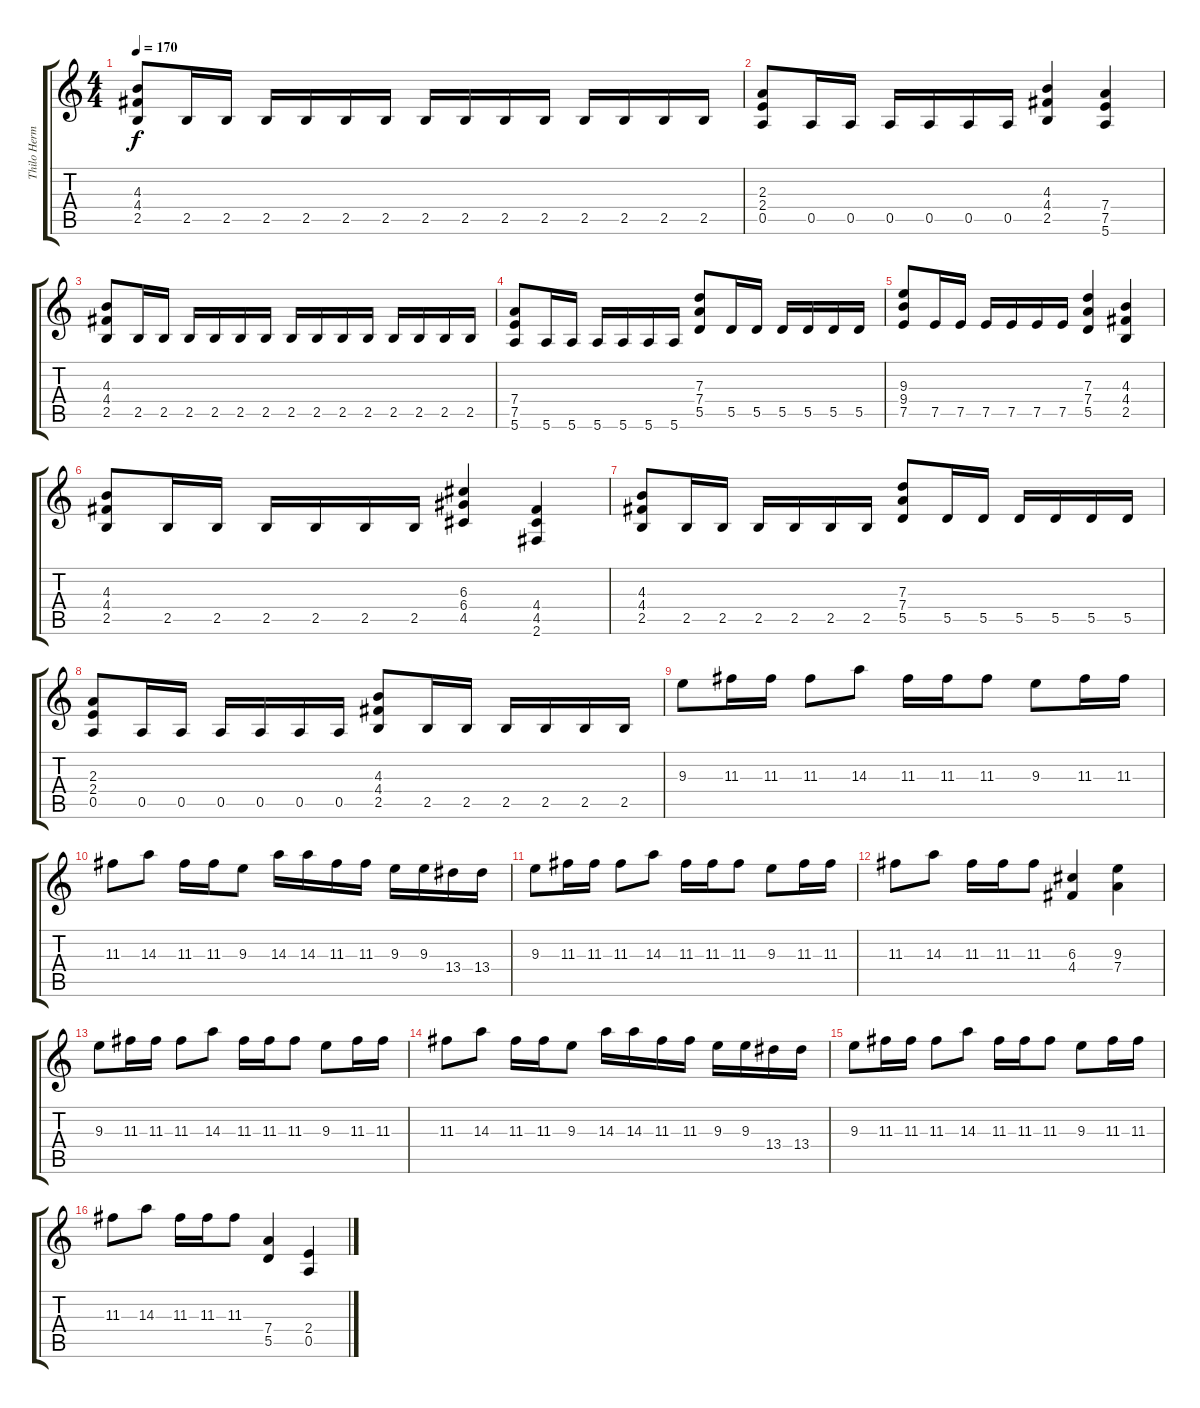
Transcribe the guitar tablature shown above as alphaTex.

\track ("Thilo Hermann" "Thilo Herm") {instrument distortionguitar}
\staff {score tabs}
\tuning (E4 B3 G3 D3 A2 E2) {hide}
\ts (4 4)
\tempo 170
\clef g2
\ks c
(4.3 4.4 2.5).8{dy f} 2.5.16 2.5.16 2.5.16 2.5.16 2.5.16 2.5.16 2.5.16 2.5.16 2.5.16 2.5.16 2.5.16 2.5.16 2.5.16 2.5.16 |
(2.3 2.4 0.5).8 0.5.16 0.5.16 0.5.16 0.5.16 0.5.16 0.5.16 (4.3 4.4 2.5).4 (7.4 7.5 5.6).4 |
(4.3 4.4 2.5).8 2.5.16 2.5.16 2.5.16 2.5.16 2.5.16 2.5.16 2.5.16 2.5.16 2.5.16 2.5.16 2.5.16 2.5.16 2.5.16 2.5.16 |
(7.4 7.5 5.6).8 5.6.16 5.6.16 5.6.16 5.6.16 5.6.16 5.6.16 (7.3 7.4 5.5).8 5.5.16 5.5.16 5.5.16 5.5.16 5.5.16 5.5.16 |
(9.3 9.4 7.5).8 7.5.16 7.5.16 7.5.16 7.5.16 7.5.16 7.5.16 (7.3 7.4 5.5).4 (4.3 4.4 2.5).4 |
(4.3 4.4 2.5).8 2.5.16 2.5.16 2.5.16 2.5.16 2.5.16 2.5.16 (6.3 6.4 4.5).4 (4.4 4.5 2.6).4 |
(4.3 4.4 2.5).8 2.5.16 2.5.16 2.5.16 2.5.16 2.5.16 2.5.16 (7.3 7.4 5.5).8 5.5.16 5.5.16 5.5.16 5.5.16 5.5.16 5.5.16 |
(2.3 2.4 0.5).8 0.5.16 0.5.16 0.5.16 0.5.16 0.5.16 0.5.16 (4.3 4.4 2.5).8 2.5.16 2.5.16 2.5.16 2.5.16 2.5.16 2.5.16 |
9.3.8 11.3.16 11.3.16 11.3.8 14.3.8 11.3.16 11.3.16 11.3.8 9.3.8 11.3.16 11.3.16 |
11.3.8 14.3.8 11.3.16 11.3.16 9.3.8 14.3.16 14.3.16 11.3.16 11.3.16 9.3.16 9.3.16 13.4.16 13.4.16 |
9.3.8 11.3.16 11.3.16 11.3.8 14.3.8 11.3.16 11.3.16 11.3.8 9.3.8 11.3.16 11.3.16 |
11.3.8 14.3.8 11.3.16 11.3.16 11.3.8 (6.3 4.4).4 (9.3 7.4).4 |
9.3.8 11.3.16 11.3.16 11.3.8 14.3.8 11.3.16 11.3.16 11.3.8 9.3.8 11.3.16 11.3.16 |
11.3.8 14.3.8 11.3.16 11.3.16 9.3.8 14.3.16 14.3.16 11.3.16 11.3.16 9.3.16 9.3.16 13.4.16 13.4.16 |
9.3.8 11.3.16 11.3.16 11.3.8 14.3.8 11.3.16 11.3.16 11.3.8 9.3.8 11.3.16 11.3.16 |
11.3.8 14.3.8 11.3.16 11.3.16 11.3.8 (7.4 5.5).4 (2.4 0.5).4
